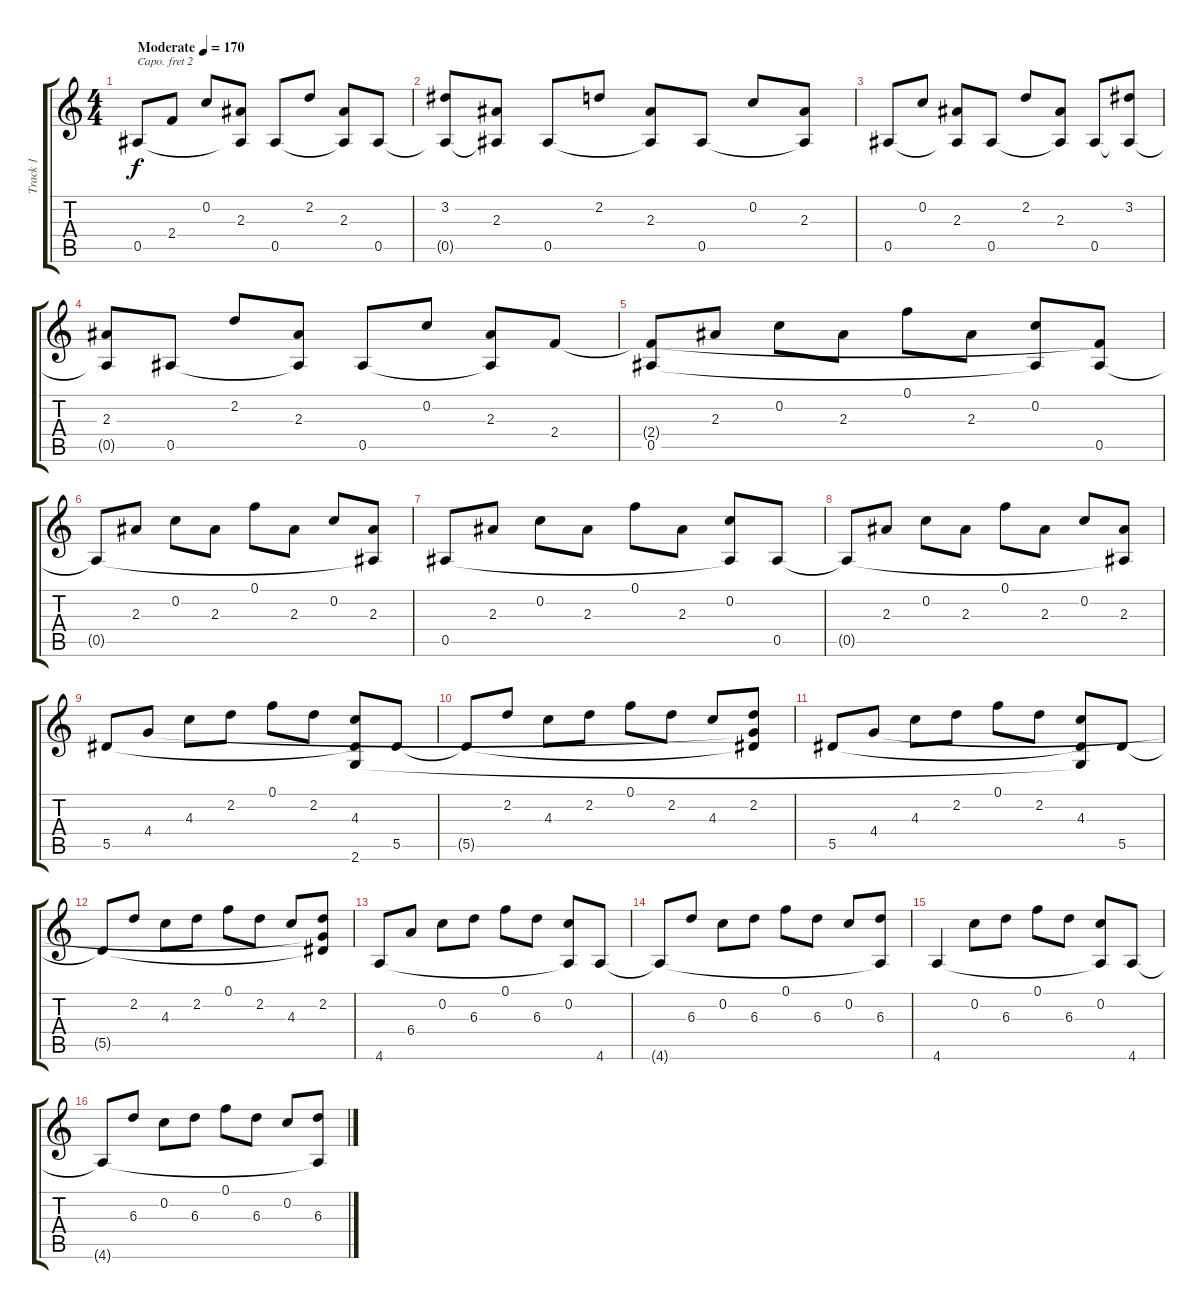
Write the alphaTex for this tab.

\track ("Track 1" "Track 1") {instrument acousticguitarsteel}
\staff {score tabs}
\capo 2
\tuning (Eb4 Bb3 Gb3 Db3 Ab2 Eb2) {hide}
\ts (4 4)
\tempo (170 "Moderate")
\clef g2
\ks c
0.5.8{dy f instrument acousticguitarsteel} 2.4.8 0.2.8 (2.3 0.5{t}).8 0.5.8 2.2.8 (2.3 0.5{t}).8 0.5.8 |
(3.2 0.5{t}).8 (2.3 0.5{t}).8 0.5.8 2.2.8 (2.3 0.5{t}).8 0.5.8 0.2.8 (2.3 0.5{t}).8 |
0.5.8 0.2.8 (2.3 0.5{t}).8 0.5.8 2.2.8 (2.3 0.5{t}).8 0.5.8 (3.2 0.5{t}).8 |
(2.3 0.5{t}).8 0.5.8 2.2.8 (2.3 0.5{t}).8 0.5.8 0.2.8 (2.3 0.5{t}).8 2.4.8 |
(2.4{t} 0.5).8 2.3.8 0.2.8 2.3.8 0.1.8 2.3.8 (0.2 0.5{t}).8 (2.4{t} 0.5).8 |
0.5{t}.8 2.3.8 0.2.8 2.3.8 0.1.8 2.3.8 0.2.8 (2.3 0.5{t}).8 |
0.5.8 2.3.8 0.2.8 2.3.8 0.1.8 2.3.8 (0.2 0.5{t}).8 0.5.8 |
0.5{t}.8 2.3.8 0.2.8 2.3.8 0.1.8 2.3.8 0.2.8 (2.3 0.5{t}).8 |
5.5.8 4.4.8 4.3.8 2.2.8 0.1.8 2.2.8 (4.3 5.5{t} 2.6).8 5.5.8 |
5.5{t}.8 2.2.8 4.3.8 2.2.8 0.1.8 2.2.8 4.3.8 (2.2 4.4{t} 5.5{t}).8 |
5.5.8 4.4.8 4.3.8 2.2.8 0.1.8 2.2.8 (4.3 5.5{t} 2.6{t}).8 5.5.8 |
5.5{t}.8 2.2.8 4.3.8 2.2.8 0.1.8 2.2.8 4.3.8 (2.2 4.4{t} 5.5{t}).8 |
4.6.8 6.4.8 0.2.8 6.3.8 0.1.8 6.3.8 (0.2 4.6{t}).8 4.6.8 |
4.6{t}.8 6.3.8 0.2.8 6.3.8 0.1.8 6.3.8 0.2.8 (6.3 4.6{t}).8 |
4.6.4 0.2.8 6.3.8 0.1.8 6.3.8 (0.2 4.6{t}).8 4.6.8 |
4.6{t}.8 6.3.8 0.2.8 6.3.8 0.1.8 6.3.8 0.2.8 (6.3 4.6{t}).8
